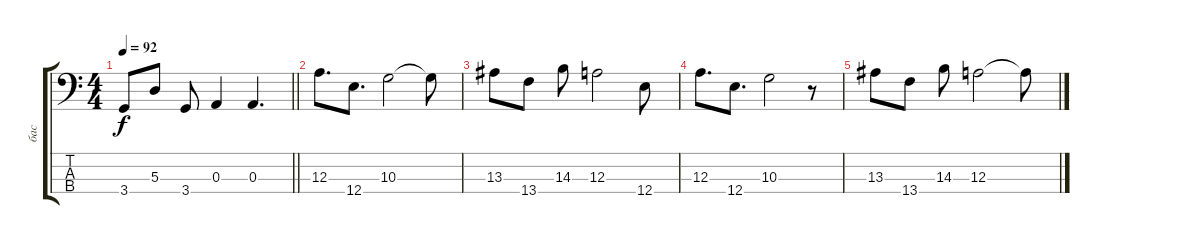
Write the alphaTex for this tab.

\track ("бас" "бас") {instrument electricbassfinger}
\staff {score tabs}
\tuning (G2 D2 A1 E1) {hide}
\ts (4 4)
\tempo 92
\clef f4
\barLineRight lightlight
\ks c
3.4.8{dy f} 5.3.8 3.4.8 0.3.4 0.3.4{d} |
12.3.8{d} 12.4.8{d} 10.3.2 10.3{t}.8 |
13.3.8 13.4.8 14.3.8 12.3.2 12.4.8 |
12.3.8{d} 12.4.8{d} 10.3.2 r.8 |
13.3.8 13.4.8 14.3.8 12.3.2 12.3{t}.8
